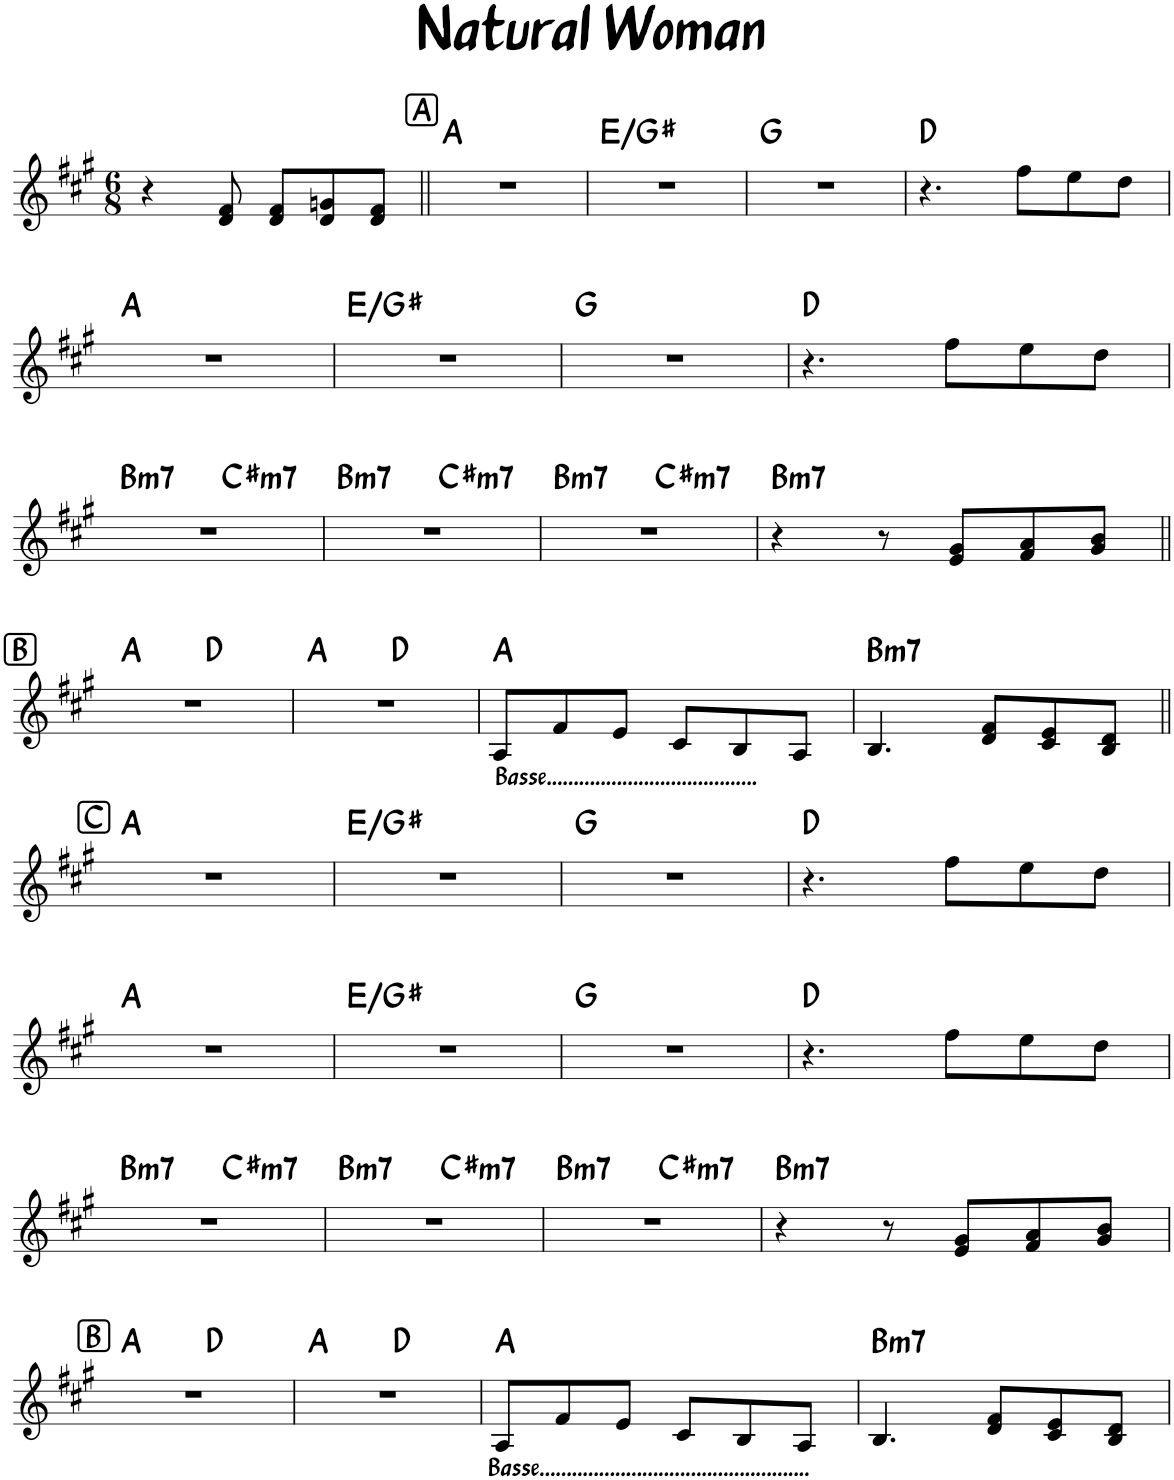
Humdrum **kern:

**kern	**harte
*part1	*part1
*staff1	*
*I"Piano	*
*I'Pno.	*
*clefG2	*
*k[f#c#g#]	*
*M6/8	*
=1	=1
4r	.
8d/ 8f#/	.
8d/ 8f#/L	.
8d/ 8gn/	.
8d/ 8f#/J	.
!!LO:REH:place=s1:a:cj:fs=14:t=A
=2||	=2||
2.r	A:maj
=3	=3
2.r	E:maj/3
=4	=4
2.r	G:maj
=5	=5
4.r	D:maj
8ff#\L	.
8ee\	.
8dd\J	.
!!LO:LB:g=z
=6	=6
2.r	A:maj
=7	=7
2.r	E:maj/3
=8	=8
2.r	G:maj
=9	=9
4.r	D:maj
8ff#\L	.
8ee\	.
8dd\J	.
!!LO:LB:g=z
=10	=10
!	!LO:H:kt=m7
*^	*
2.r	4.ryy	B:min7
!	!	!LO:H:kt=m7
.	4.ryy	C#:min7
=11	=11	=11
!	!	!LO:H:kt=m7
2.r	4.ryy	B:min7
!	!	!LO:H:kt=m7
.	4.ryy	C#:min7
=12	=12	=12
!	!	!LO:H:kt=m7
2.r	4.ryy	B:min7
!	!	!LO:H:kt=m7
.	4.ryy	C#:min7
=13	=13	=13
!	!	!LO:H:kt=m7
*v	*v	*
4r	B:min7
8r	.
8e/ 8g#/L	.
8f#/ 8a/	.
8g#/ 8b/J	.
!!LO:LB:g=z
!!LO:REH:place=s1:a:cj:fs=14:t=B
=14||	=14||
*^	*
2.r	4.ryy	A:maj
.	4.ryy	D:maj
=15	=15	=15
2.r	4.ryy	A:maj
.	4.ryy	D:maj
=16	=16	=16
!LO:TX:b:t=Basse.......................................	!	!
*v	*v	*
8A/L	A:maj
8f#/	.
8e/J	.
8c#/L	.
8B/	.
8A/J	.
=17	=17
!	!LO:H:kt=m7
4.B/	B:min7
8d/ 8f#/L	.
8c#/ 8e/	.
8B/ 8d/J	.
!!LO:LB:g=z
!!LO:REH:place=s1:a:cj:fs=14:t=C
=18||	=18||
2.r	A:maj
=19	=19
2.r	E:maj/3
=20	=20
2.r	G:maj
=21	=21
4.r	D:maj
8ff#\L	.
8ee\	.
8dd\J	.
!!LO:LB:g=z
=22	=22
2.r	A:maj
=23	=23
2.r	E:maj/3
=24	=24
2.r	G:maj
=25	=25
4.r	D:maj
8ff#\L	.
8ee\	.
8dd\J	.
!!LO:LB:g=z
=26	=26
!	!LO:H:kt=m7
*^	*
2.r	4.ryy	B:min7
!	!	!LO:H:kt=m7
.	4.ryy	C#:min7
=27	=27	=27
!	!	!LO:H:kt=m7
2.r	4.ryy	B:min7
!	!	!LO:H:kt=m7
.	4.ryy	C#:min7
=28	=28	=28
!	!	!LO:H:kt=m7
2.r	4.ryy	B:min7
!	!	!LO:H:kt=m7
.	4.ryy	C#:min7
=29	=29	=29
!	!	!LO:H:kt=m7
*v	*v	*
4r	B:min7
8r	.
8e/ 8g#/L	.
8f#/ 8a/	.
8g#/ 8b/J	.
!!LO:LB:g=z
!!LO:REH:place=s1:a:cj:fs=14:t=B
=30	=30
*^	*
2.r	4.ryy	A:maj
.	4.ryy	D:maj
=31	=31	=31
2.r	4.ryy	A:maj
.	4.ryy	D:maj
=32	=32	=32
!LO:TX:b:t=Basse..................................................	!	!
*v	*v	*
8A/L	A:maj
8f#/	.
8e/J	.
8c#/L	.
8B/	.
8A/J	.
=33	=33
!	!LO:H:kt=m7
4.B/	B:min7
8d/ 8f#/L	.
8c#/ 8e/	.
8B/ 8d/J	.
=	=
*-	*-
